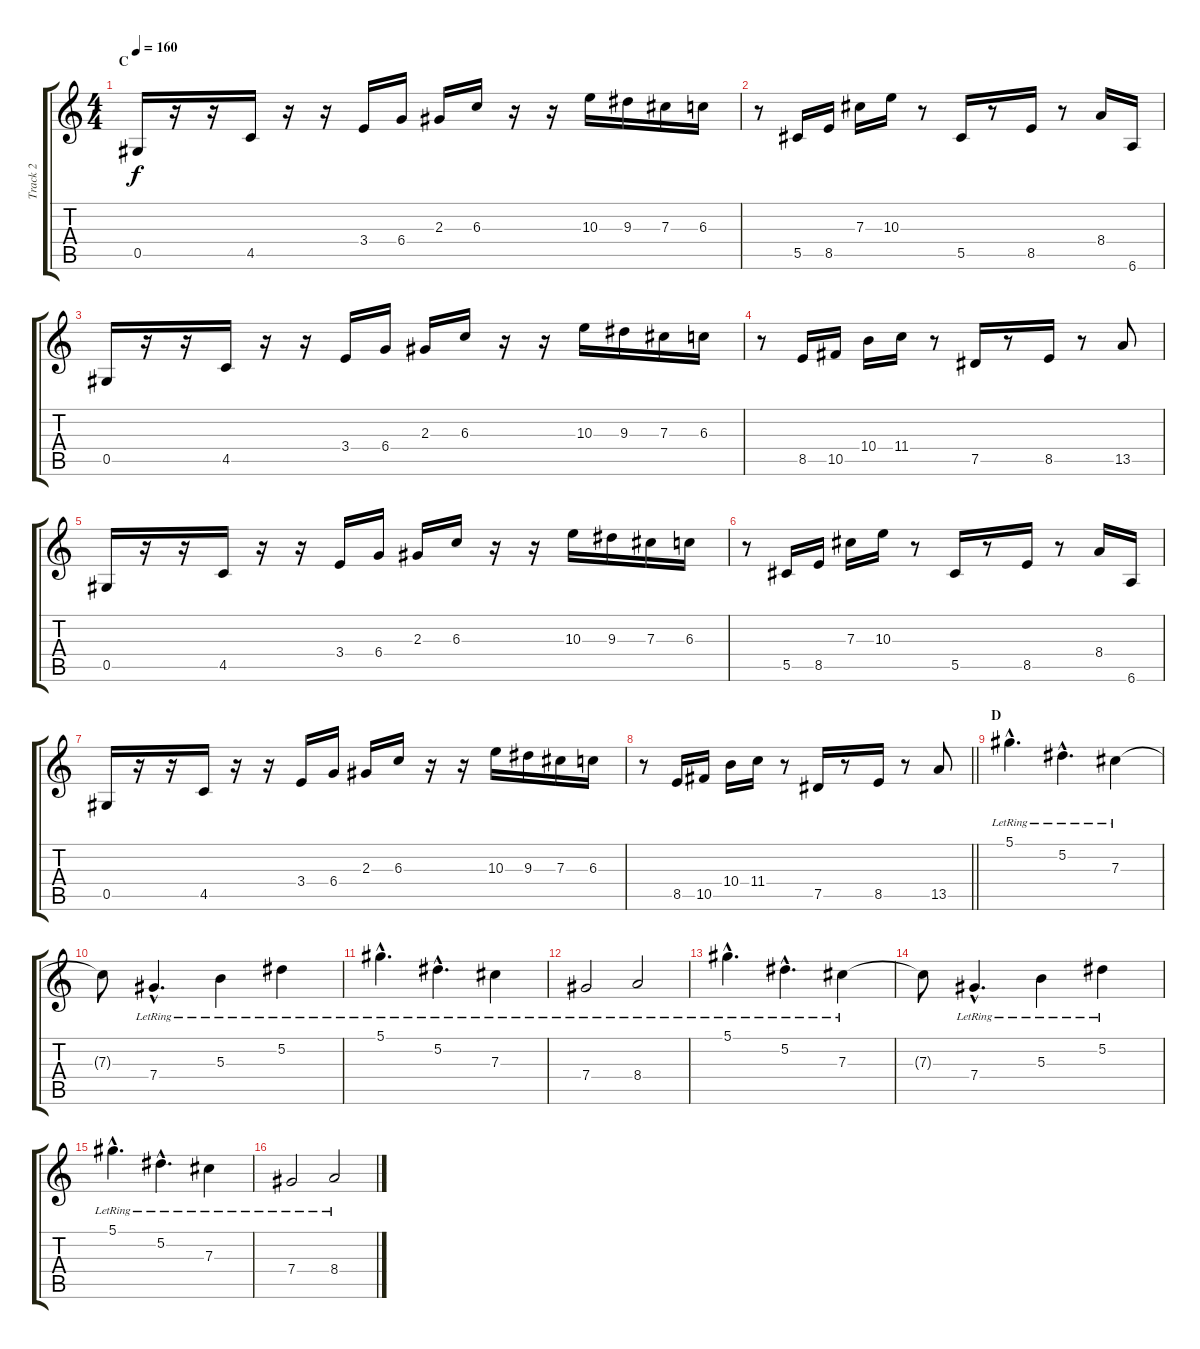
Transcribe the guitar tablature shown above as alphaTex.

\track ("Track 2" "Track 2") {instrument distortionguitar}
\staff {score tabs}
\tuning (Eb4 Bb3 Gb3 Db3 Ab2 Eb2) {hide}
\ts (4 4)
\section ("" "C")
\tempo 160
\clef g2
\ks c
0.5.16{dy f} r.16 r.16 4.5.16 r.16 r.16 3.4.16 6.4.16 2.3.16 6.3.16 r.16 r.16 10.3.16 9.3.16 7.3.16 6.3.16 |
r.8 5.5.16 8.5.16 7.3.16 10.3.16 r.8 5.5.16 r.8 8.5.16 r.8 8.4.16 6.6.16 |
0.5.16 r.16 r.16 4.5.16 r.16 r.16 3.4.16 6.4.16 2.3.16 6.3.16 r.16 r.16 10.3.16 9.3.16 7.3.16 6.3.16 |
r.8 8.5.16 10.5.16 10.4.16 11.4.16 r.8 7.5.16 r.8 8.5.16 r.8 13.5.8 |
0.5.16 r.16 r.16 4.5.16 r.16 r.16 3.4.16 6.4.16 2.3.16 6.3.16 r.16 r.16 10.3.16 9.3.16 7.3.16 6.3.16 |
r.8 5.5.16 8.5.16 7.3.16 10.3.16 r.8 5.5.16 r.8 8.5.16 r.8 8.4.16 6.6.16 |
0.5.16 r.16 r.16 4.5.16 r.16 r.16 3.4.16 6.4.16 2.3.16 6.3.16 r.16 r.16 10.3.16 9.3.16 7.3.16 6.3.16 |
\barLineRight lightlight
r.8 8.5.16 10.5.16 10.4.16 11.4.16 r.8 7.5.16 r.8 8.5.16 r.8 13.5.8 |
\section ("" "D")
5.1{hac lr}.4{d volume 9} 5.2{hac lr}.4{d} 7.3{lr}.4 |
7.3{t}.8 7.4{hac lr}.4{d} 5.3{lr}.4 5.2{lr}.4 |
5.1{hac lr}.4{d} 5.2{hac lr}.4{d} 7.3{lr}.4 |
7.4{lr}.2 8.4{lr}.2 |
5.1{hac lr}.4{d} 5.2{hac lr}.4{d} 7.3{lr}.4 |
7.3{t}.8 7.4{hac lr}.4{d} 5.3{lr}.4 5.2{lr}.4 |
5.1{hac lr}.4{d} 5.2{hac lr}.4{d} 7.3{lr}.4 |
7.4{lr}.2 8.4{lr}.2
